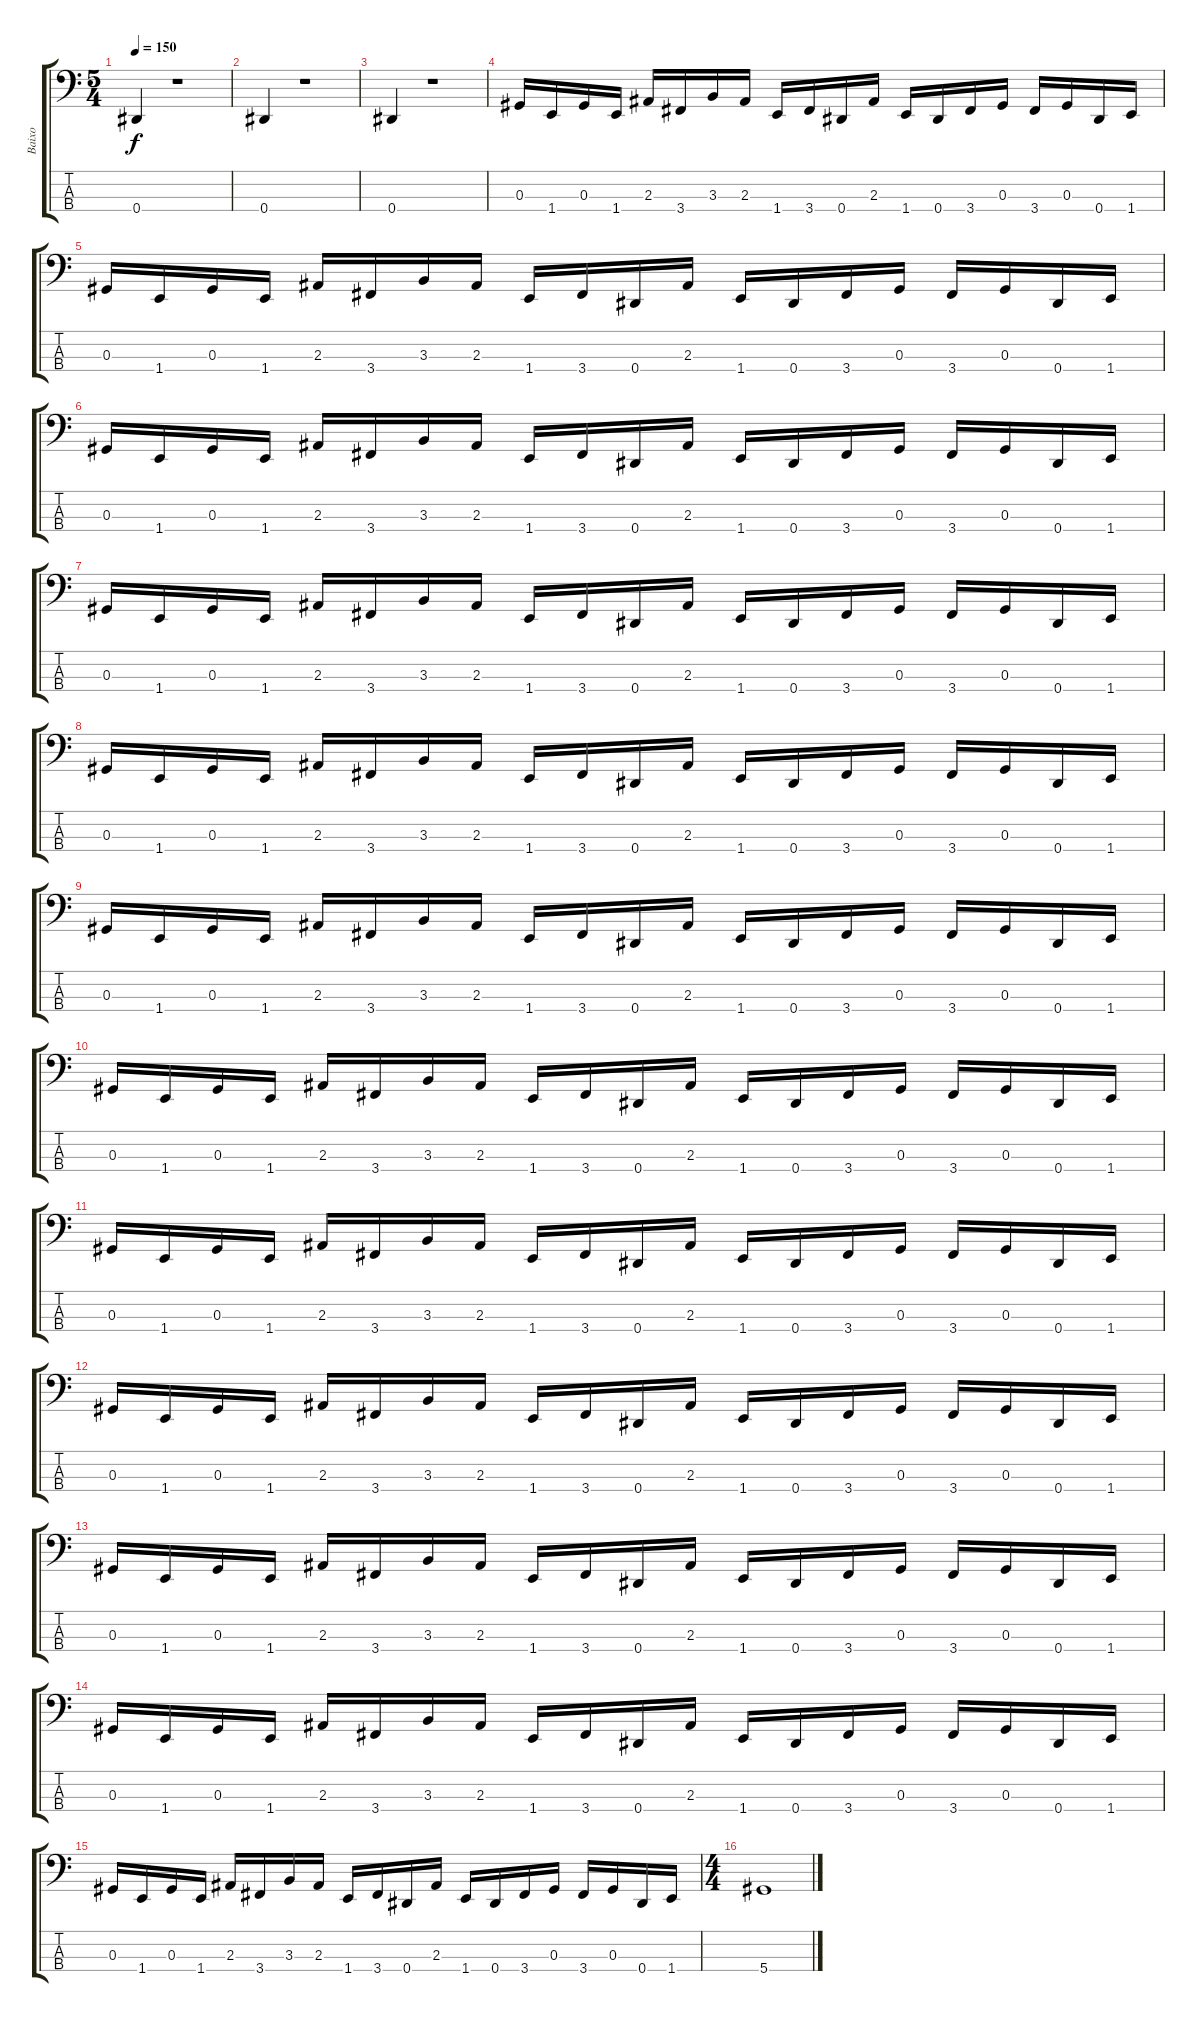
\track ("Baixo" "Baixo") {instrument electricbassfinger}
\staff {score tabs}
\tuning (Gb2 Db2 Ab1 Eb1) {hide}
\ts (5 4)
\tempo 150
\clef f4
\ks c
0.4.4{dy f} r.1 |
0.4.4 r.1 |
0.4.4 r.1 |
0.3.16 1.4.16 0.3.16 1.4.16 2.3.16 3.4.16 3.3.16 2.3.16 1.4.16 3.4.16 0.4.16 2.3.16 1.4.16 0.4.16 3.4.16 0.3.16 3.4.16 0.3.16 0.4.16 1.4.16 |
0.3.16 1.4.16 0.3.16 1.4.16 2.3.16 3.4.16 3.3.16 2.3.16 1.4.16 3.4.16 0.4.16 2.3.16 1.4.16 0.4.16 3.4.16 0.3.16 3.4.16 0.3.16 0.4.16 1.4.16 |
0.3.16 1.4.16 0.3.16 1.4.16 2.3.16 3.4.16 3.3.16 2.3.16 1.4.16 3.4.16 0.4.16 2.3.16 1.4.16 0.4.16 3.4.16 0.3.16 3.4.16 0.3.16 0.4.16 1.4.16 |
0.3.16 1.4.16 0.3.16 1.4.16 2.3.16 3.4.16 3.3.16 2.3.16 1.4.16 3.4.16 0.4.16 2.3.16 1.4.16 0.4.16 3.4.16 0.3.16 3.4.16 0.3.16 0.4.16 1.4.16 |
0.3.16 1.4.16 0.3.16 1.4.16 2.3.16 3.4.16 3.3.16 2.3.16 1.4.16 3.4.16 0.4.16 2.3.16 1.4.16 0.4.16 3.4.16 0.3.16 3.4.16 0.3.16 0.4.16 1.4.16 |
0.3.16 1.4.16 0.3.16 1.4.16 2.3.16 3.4.16 3.3.16 2.3.16 1.4.16 3.4.16 0.4.16 2.3.16 1.4.16 0.4.16 3.4.16 0.3.16 3.4.16 0.3.16 0.4.16 1.4.16 |
0.3.16 1.4.16 0.3.16 1.4.16 2.3.16 3.4.16 3.3.16 2.3.16 1.4.16 3.4.16 0.4.16 2.3.16 1.4.16 0.4.16 3.4.16 0.3.16 3.4.16 0.3.16 0.4.16 1.4.16 |
0.3.16 1.4.16 0.3.16 1.4.16 2.3.16 3.4.16 3.3.16 2.3.16 1.4.16 3.4.16 0.4.16 2.3.16 1.4.16 0.4.16 3.4.16 0.3.16 3.4.16 0.3.16 0.4.16 1.4.16 |
0.3.16 1.4.16 0.3.16 1.4.16 2.3.16 3.4.16 3.3.16 2.3.16 1.4.16 3.4.16 0.4.16 2.3.16 1.4.16 0.4.16 3.4.16 0.3.16 3.4.16 0.3.16 0.4.16 1.4.16 |
0.3.16 1.4.16 0.3.16 1.4.16 2.3.16 3.4.16 3.3.16 2.3.16 1.4.16 3.4.16 0.4.16 2.3.16 1.4.16 0.4.16 3.4.16 0.3.16 3.4.16 0.3.16 0.4.16 1.4.16 |
0.3.16 1.4.16 0.3.16 1.4.16 2.3.16 3.4.16 3.3.16 2.3.16 1.4.16 3.4.16 0.4.16 2.3.16 1.4.16 0.4.16 3.4.16 0.3.16 3.4.16 0.3.16 0.4.16 1.4.16 |
0.3.16 1.4.16 0.3.16 1.4.16 2.3.16 3.4.16 3.3.16 2.3.16 1.4.16 3.4.16 0.4.16 2.3.16 1.4.16 0.4.16 3.4.16 0.3.16 3.4.16 0.3.16 0.4.16 1.4.16 |
\ts (4 4)
5.4.1
